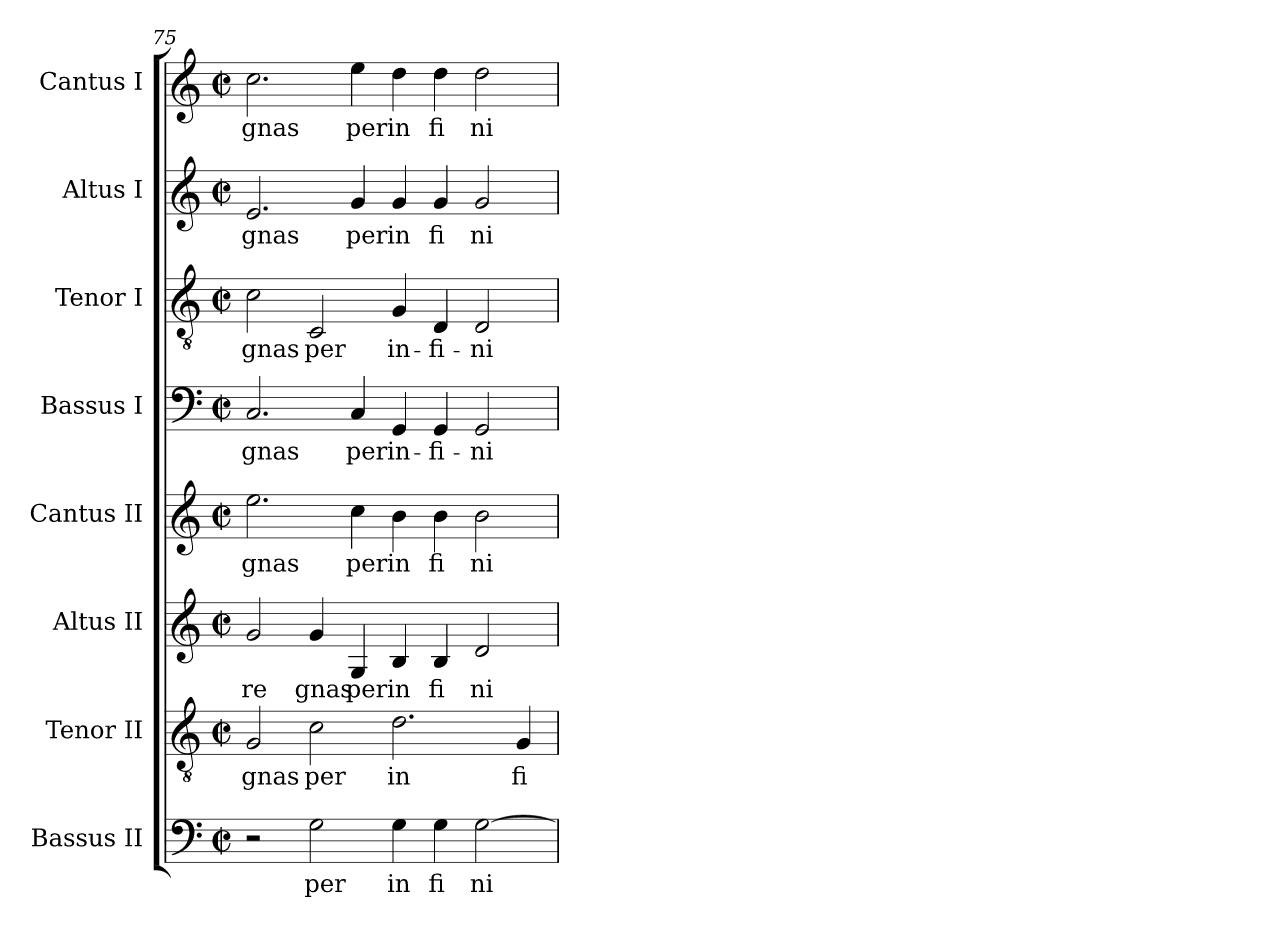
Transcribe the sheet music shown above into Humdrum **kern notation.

**kern	**text	**kern	**text	**kern	**text	**kern	**text	**kern	**text	**kern	**text	**kern	**text	**kern	**text
*part8	*part8	*part7	*part7	*part6	*part6	*part5	*part5	*part4	*part4	*part3	*part3	*part2	*part2	*part1	*part1
*staff8	*staff8	*staff7	*staff7	*staff6	*staff6	*staff5	*staff5	*staff4	*staff4	*staff3	*staff3	*staff2	*staff2	*staff1	*staff1
*I"Bassus II	*	*I"Tenor II	*	*I"Altus II	*	*I"Cantus II	*	*I"Bassus I	*	*I"Tenor I	*	*I"Altus I	*	*I"Cantus I	*
!!LO:PB:g=z
*clefF4	*	*clefGv2	*	*clefG2	*	*clefG2	*	*clefF4	*	*clefGv2	*	*clefG2	*	*clefG2	*
*M2/2	*	*M2/2	*	*M2/2	*	*M2/2	*	*M2/2	*	*M2/2	*	*M2/2	*	*M2/2	*
*met(c|)	*	*met(c|)	*	*met(c|)	*	*met(c|)	*	*met(c|)	*	*met(c|)	*	*met(c|)	*	*met(c|)	*
=75	=75	=75	=75	=75	=75	=75	=75	=75	=75	=75	=75	=75	=75	=75	=75
!	!	!	!LO:LY:b:cj	!	!LO:LY:b:cj	!	!LO:LY:b:cj	!	!LO:LY:b:cj	!	!LO:LY:b:cj	!	!LO:LY:b:cj	!	!LO:LY:b:cj
2r	.	2G/	gnas	2g/	re	2.ee\	-gnas	2.C/	gnas	2c\	-gnas	2.e/	-gnas	2.cc\	gnas
!	!LO:LY:b:cj	!	!LO:LY:b:cj	!	!LO:LY:b:cj	!	!	!	!	!	!LO:LY:b:cj	!	!	!	!
2G\	per	2c\	per	4g/	gnas	.	.	.	.	2C/	per	.	.	.	.
!	!	!	!	!	!LO:LY:b:cj	!	!LO:LY:b:cj	!	!LO:LY:b:cj	!	!	!	!LO:LY:b:cj	!	!LO:LY:b:cj
.	.	.	.	4G/	per	4cc\	per	4C/	per	.	.	4g/	per	4ee\	per
!	!LO:LY:b:cj	!	!LO:LY:b:cj	!	!LO:LY:b:cj	!	!LO:LY:b:cj	!	!LO:LY:b:cj	!	!LO:LY:b:cj	!	!LO:LY:b:cj	!	!LO:LY:b:cj
4G\	in	2.d\	in	4B/	in	4b\	in	4GG/	in-	4G/	in-	4g/	in	4dd\	in
!	!LO:LY:b:cj	!	!	!	!LO:LY:b:cj	!	!LO:LY:b:cj	!	!LO:LY:b:cj	!	!LO:LY:b:cj	!	!LO:LY:b:cj	!	!LO:LY:b:cj
4G\	fi	.	.	4B/	fi	4b\	fi	4GG/	-fi-	4D/	-fi-	4g/	fi	4dd\	fi
!	!LO:LY:b:cj	!	!	!	!LO:LY:b:cj	!	!LO:LY:b:cj	!	!LO:LY:b:cj	!	!LO:LY:b:cj	!	!LO:LY:b:cj	!	!LO:LY:b:cj
[>2G\	ni	.	.	2d/	ni	2b\	ni	2GG/	-ni-	2D/	-ni-	2g/	ni	2dd\	ni
!	!	!	!LO:LY:b:cj	!	!	!	!	!	!	!	!	!	!	!	!
.	.	4G/	fi	.	.	.	.	.	.	.	.	.	.	.	.
=	=	=	=	=	=	=	=	=	=	=	=	=	=	=	=
*-	*-	*-	*-	*-	*-	*-	*-	*-	*-	*-	*-	*-	*-	*-	*-
